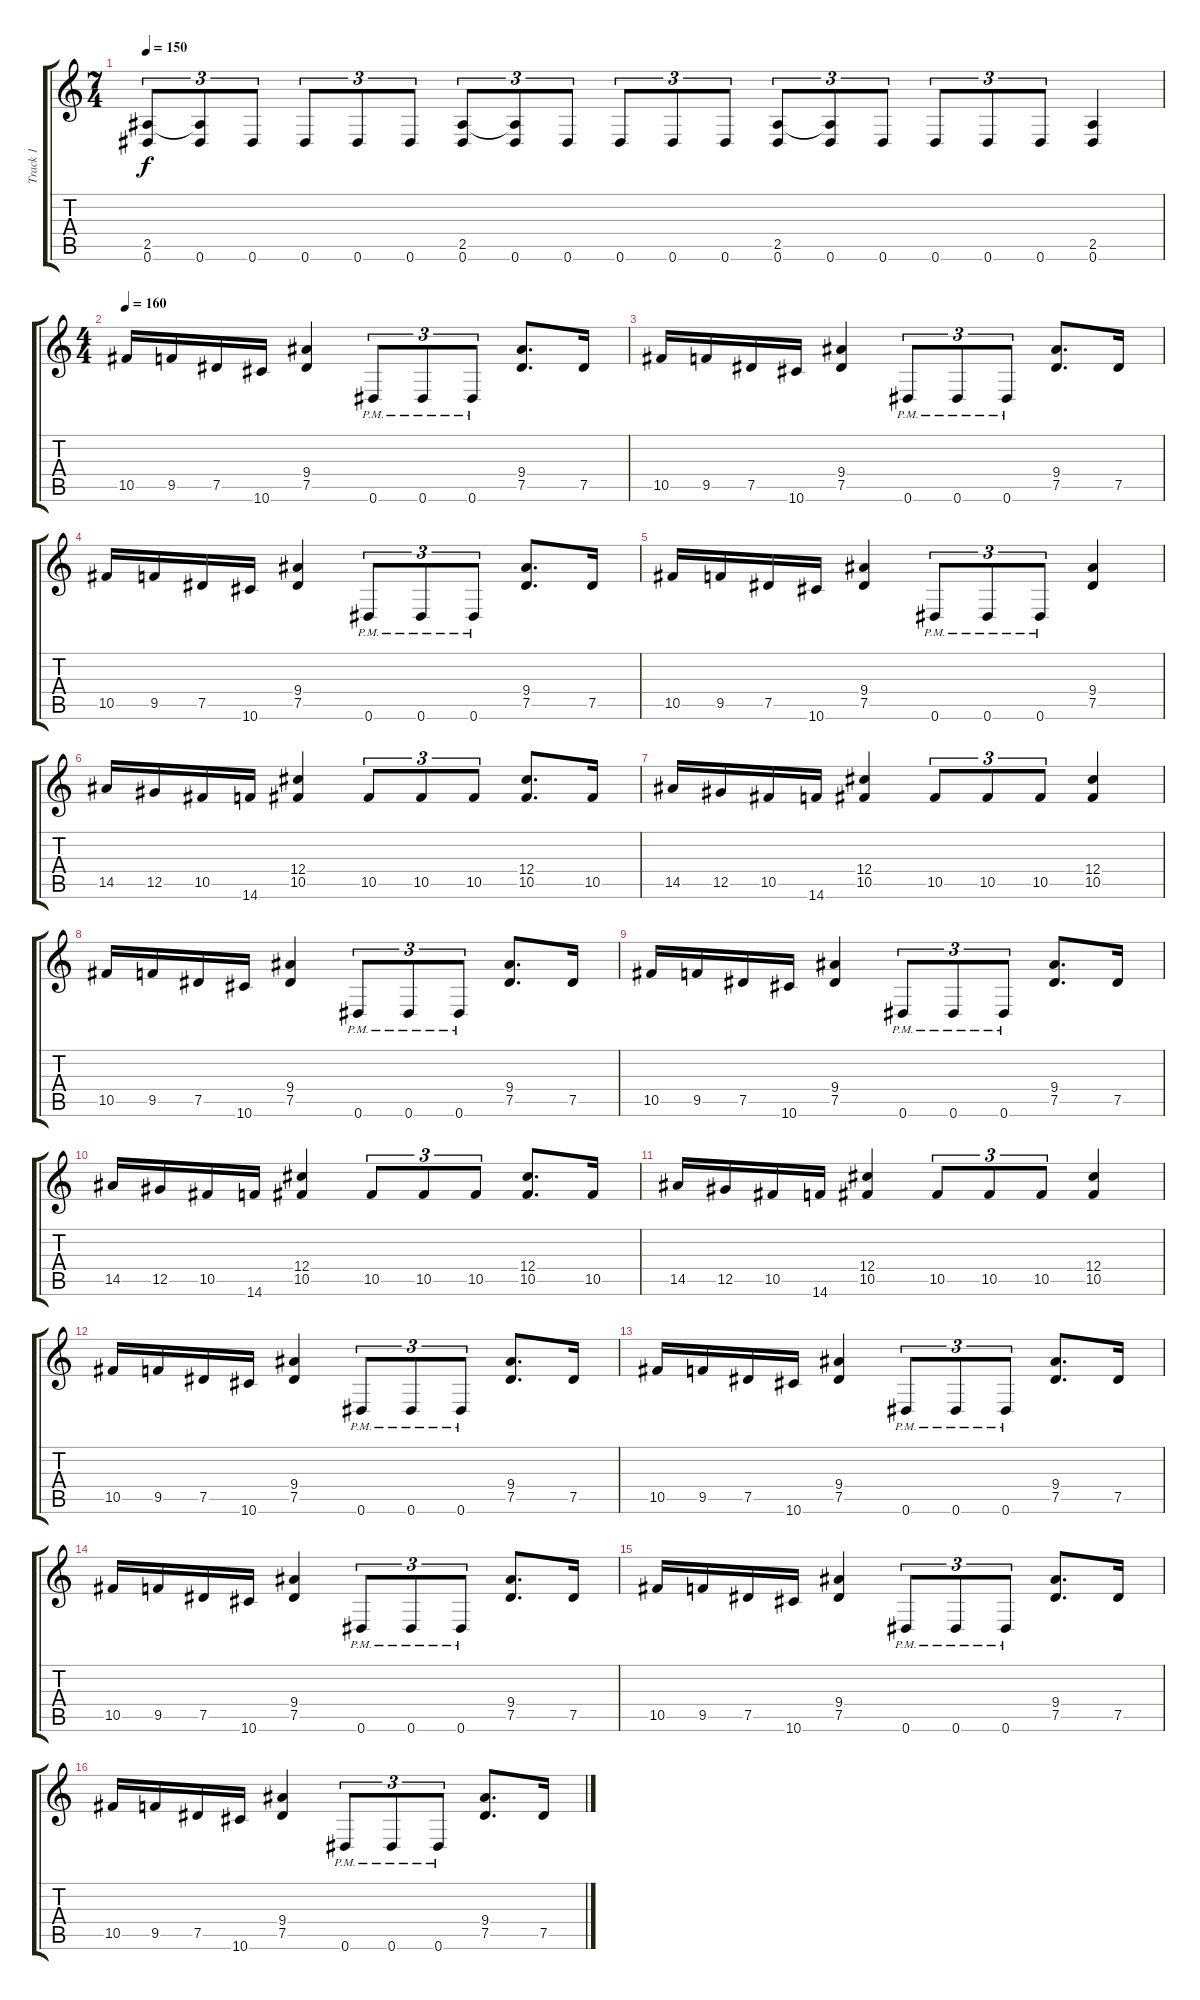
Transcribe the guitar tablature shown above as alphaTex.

\track ("Track 1" "Track 1") {instrument distortionguitar}
\staff {score tabs}
\tuning (Eb4 Bb3 Gb3 Db3 Ab2 Eb2) {hide}
\ts (7 4)
\tempo 150
\clef g2
\ks c
(2.5 0.6).8{tu (3 2) dy f} (2.5{t} 0.6).8{tu (3 2)} 0.6.8{tu (3 2)} 0.6.8{tu (3 2)} 0.6.8{tu (3 2)} 0.6.8{tu (3 2)} (2.5 0.6).8{tu (3 2)} (2.5{t} 0.6).8{tu (3 2)} 0.6.8{tu (3 2)} 0.6.8{tu (3 2)} 0.6.8{tu (3 2)} 0.6.8{tu (3 2)} (2.5 0.6).8{tu (3 2)} (2.5{t} 0.6).8{tu (3 2)} 0.6.8{tu (3 2)} 0.6.8{tu (3 2)} 0.6.8{tu (3 2)} 0.6.8{tu (3 2)} (2.5 0.6).4 |
\ts (4 4)
\tempo 160
10.5.16 9.5.16 7.5.16 10.6.16 (9.4 7.5).4 0.6{pm}.8{tu (3 2)} 0.6{pm}.8{tu (3 2)} 0.6{pm}.8{tu (3 2)} (9.4 7.5).8{d} 7.5.16 |
10.5.16 9.5.16 7.5.16 10.6.16 (9.4 7.5).4 0.6{pm}.8{tu (3 2)} 0.6{pm}.8{tu (3 2)} 0.6{pm}.8{tu (3 2)} (9.4 7.5).8{d} 7.5.16 |
10.5.16 9.5.16 7.5.16 10.6.16 (9.4 7.5).4 0.6{pm}.8{tu (3 2)} 0.6{pm}.8{tu (3 2)} 0.6{pm}.8{tu (3 2)} (9.4 7.5).8{d} 7.5.16 |
10.5.16 9.5.16 7.5.16 10.6.16 (9.4 7.5).4 0.6{pm}.8{tu (3 2)} 0.6{pm}.8{tu (3 2)} 0.6{pm}.8{tu (3 2)} (9.4 7.5).4 |
14.5.16 12.5.16 10.5.16 14.6.16 (12.4 10.5).4 10.5.8{tu (3 2)} 10.5.8{tu (3 2)} 10.5.8{tu (3 2)} (12.4 10.5).8{d} 10.5.16 |
14.5.16 12.5.16 10.5.16 14.6.16 (12.4 10.5).4 10.5.8{tu (3 2)} 10.5.8{tu (3 2)} 10.5.8{tu (3 2)} (12.4 10.5).4 |
10.5.16 9.5.16 7.5.16 10.6.16 (9.4 7.5).4 0.6{pm}.8{tu (3 2)} 0.6{pm}.8{tu (3 2)} 0.6{pm}.8{tu (3 2)} (9.4 7.5).8{d} 7.5.16 |
10.5.16 9.5.16 7.5.16 10.6.16 (9.4 7.5).4 0.6{pm}.8{tu (3 2)} 0.6{pm}.8{tu (3 2)} 0.6{pm}.8{tu (3 2)} (9.4 7.5).8{d} 7.5.16 |
14.5.16 12.5.16 10.5.16 14.6.16 (12.4 10.5).4 10.5.8{tu (3 2)} 10.5.8{tu (3 2)} 10.5.8{tu (3 2)} (12.4 10.5).8{d} 10.5.16 |
14.5.16 12.5.16 10.5.16 14.6.16 (12.4 10.5).4 10.5.8{tu (3 2)} 10.5.8{tu (3 2)} 10.5.8{tu (3 2)} (12.4 10.5).4 |
10.5.16 9.5.16 7.5.16 10.6.16 (9.4 7.5).4 0.6{pm}.8{tu (3 2)} 0.6{pm}.8{tu (3 2)} 0.6{pm}.8{tu (3 2)} (9.4 7.5).8{d} 7.5.16 |
10.5.16 9.5.16 7.5.16 10.6.16 (9.4 7.5).4 0.6{pm}.8{tu (3 2)} 0.6{pm}.8{tu (3 2)} 0.6{pm}.8{tu (3 2)} (9.4 7.5).8{d} 7.5.16 |
10.5.16 9.5.16 7.5.16 10.6.16 (9.4 7.5).4 0.6{pm}.8{tu (3 2)} 0.6{pm}.8{tu (3 2)} 0.6{pm}.8{tu (3 2)} (9.4 7.5).8{d} 7.5.16 |
10.5.16 9.5.16 7.5.16 10.6.16 (9.4 7.5).4 0.6{pm}.8{tu (3 2)} 0.6{pm}.8{tu (3 2)} 0.6{pm}.8{tu (3 2)} (9.4 7.5).8{d} 7.5.16 |
10.5.16 9.5.16 7.5.16 10.6.16 (9.4 7.5).4 0.6{pm}.8{tu (3 2)} 0.6{pm}.8{tu (3 2)} 0.6{pm}.8{tu (3 2)} (9.4 7.5).8{d} 7.5.16
